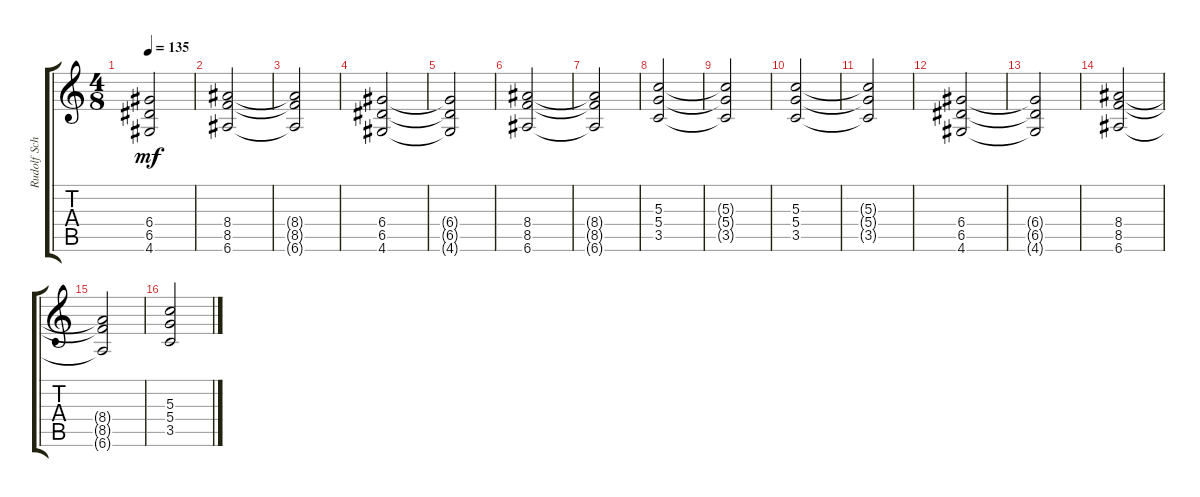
\track ("Rudolf Schenker" "Rudolf Sch") {instrument overdrivenguitar}
\staff {score tabs}
\tuning (E4 B3 G3 D3 A2 E2) {hide}
\ts (4 8)
\tempo 135
\clef g2
\ks c
(6.4{t} 6.5{t} 4.6{t}).2{dy mf} |
(8.4 8.5 6.6).2 |
(8.4{t} 8.5{t} 6.6{t}).2 |
(6.4 6.5 4.6).2 |
(6.4{t} 6.5{t} 4.6{t}).2 |
(8.4 8.5 6.6).2 |
(8.4{t} 8.5{t} 6.6{t}).2 |
(5.3 5.4 3.5).2 |
(5.3{t} 5.4{t} 3.5{t}).2 |
(5.3 5.4 3.5).2 |
(5.3{t} 5.4{t} 3.5{t}).2 |
(6.4 6.5 4.6).2 |
(6.4{t} 6.5{t} 4.6{t}).2 |
(8.4 8.5 6.6).2 |
(8.4{t} 8.5{t} 6.6{t}).2 |
(5.3 5.4 3.5).2
